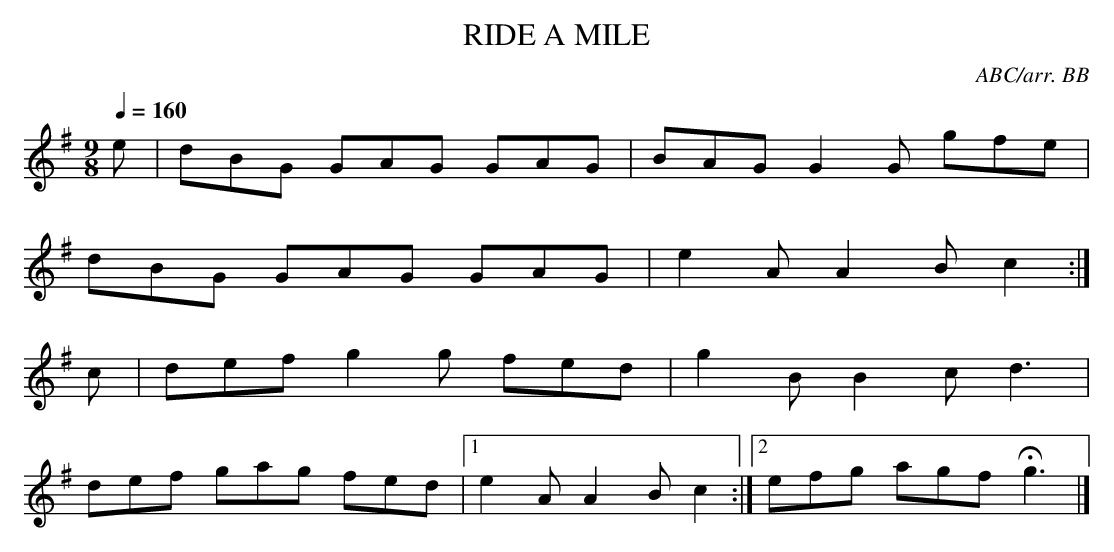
X:1
T:RIDE A MILE
C:ABC/arr. BB
Y:"quick"
Q:1/4=160
L:1/8
M:9/8
K:G % source key = A
e|dBG GAG GAG|BAG G2G gfe|
dBG GAG GAG|e2A A2B c2 :|
c|def g2g fed|g2B B2c d3|
def gag fed|1 e2A A2B c2 :|\
[2 efg agf Hg3|]
